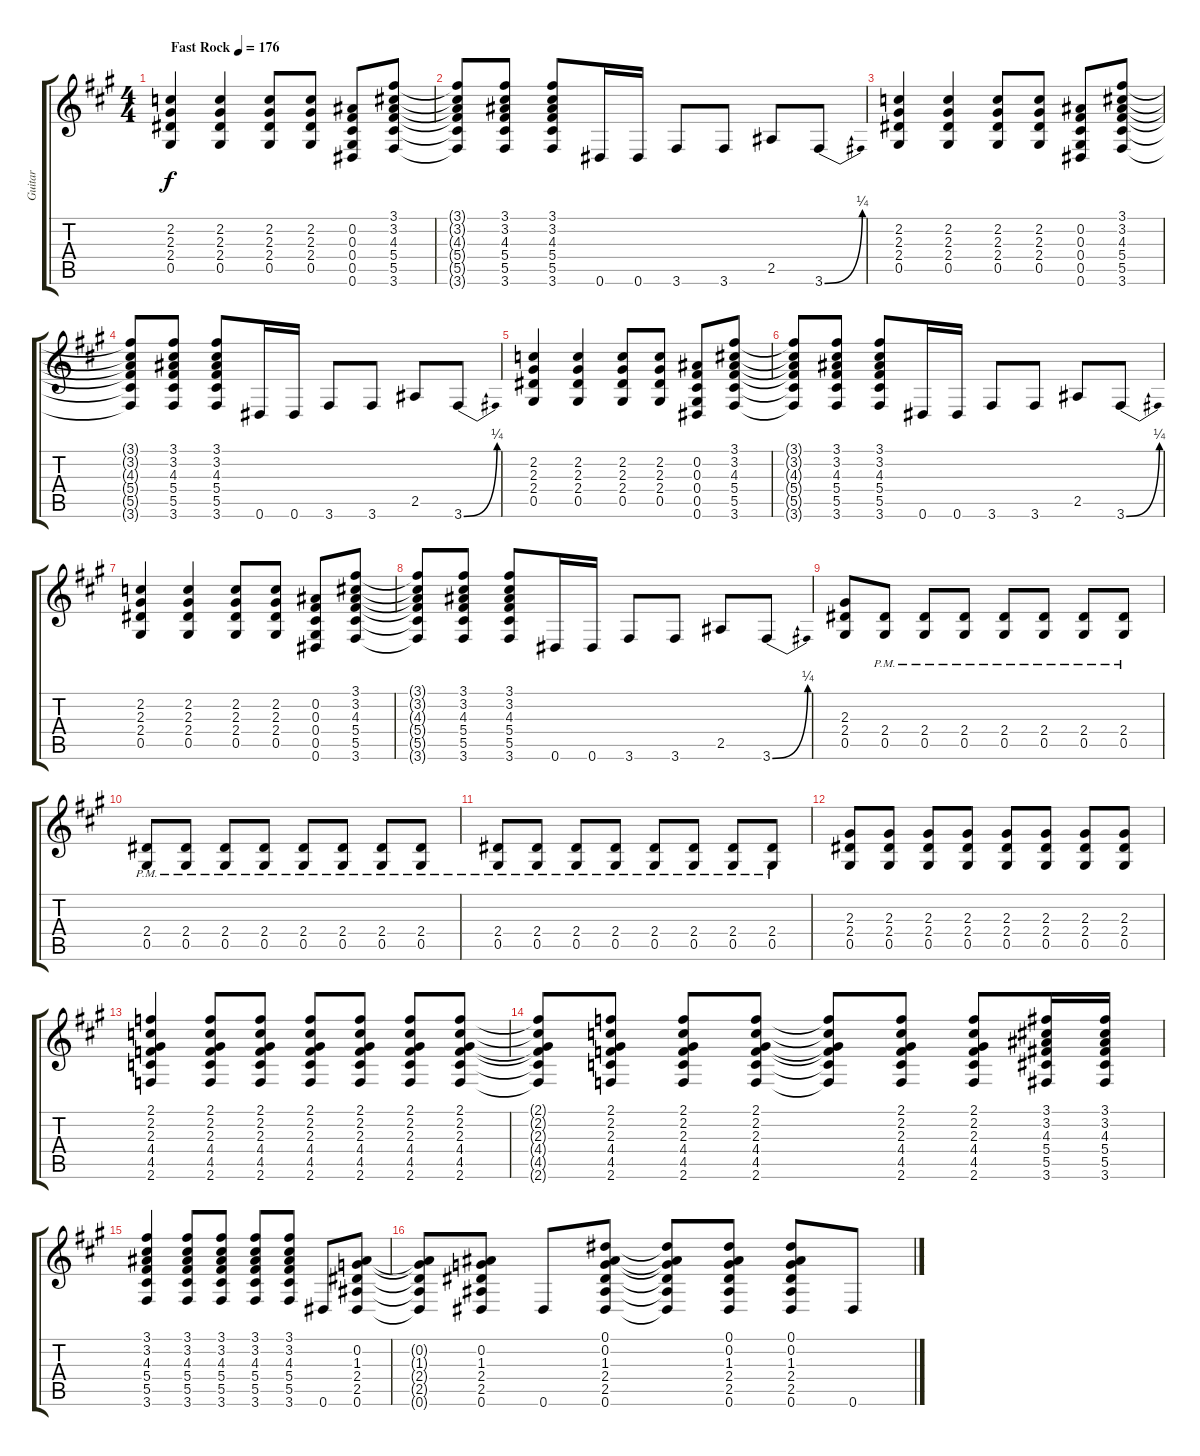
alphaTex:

\track ("Guitar" "Guitar") {instrument distortionguitar}
\staff {score tabs}
\tuning (Eb4 Bb3 Gb3 Db3 Ab2 Eb2) {hide}
\ts (4 4)
\tempo (176 "Fast Rock")
\clef g2
\ks a
(2.2 2.3 2.4 0.5).4{dy f instrument distortionguitar} (2.2 2.3 2.4 0.5).4 (2.2 2.3 2.4 0.5).8 (2.2 2.3 2.4 0.5).8 (0.2 0.3 0.4 0.5 0.6).8 (3.1 3.2 4.3 5.4 5.5 3.6).8 |
(3.1{t} 3.2{t} 4.3{t} 5.4{t} 5.5{t} 3.6{t}).8 (3.1 3.2 4.3 5.4 5.5 3.6).8 (3.1 3.2 4.3 5.4 5.5 3.6).8 0.6.16 0.6.16 3.6.8 3.6.8 2.5.8 3.6{be (bend 0 0 60 1)}.8 |
(2.2 2.3 2.4 0.5).4 (2.2 2.3 2.4 0.5).4 (2.2 2.3 2.4 0.5).8 (2.2 2.3 2.4 0.5).8 (0.2 0.3 0.4 0.5 0.6).8 (3.1 3.2 4.3 5.4 5.5 3.6).8 |
(3.1{t} 3.2{t} 4.3{t} 5.4{t} 5.5{t} 3.6{t}).8 (3.1 3.2 4.3 5.4 5.5 3.6).8 (3.1 3.2 4.3 5.4 5.5 3.6).8 0.6.16 0.6.16 3.6.8 3.6.8 2.5.8 3.6{be (bend 0 0 60 1)}.8 |
(2.2 2.3 2.4 0.5).4 (2.2 2.3 2.4 0.5).4 (2.2 2.3 2.4 0.5).8 (2.2 2.3 2.4 0.5).8 (0.2 0.3 0.4 0.5 0.6).8 (3.1 3.2 4.3 5.4 5.5 3.6).8 |
(3.1{t} 3.2{t} 4.3{t} 5.4{t} 5.5{t} 3.6{t}).8 (3.1 3.2 4.3 5.4 5.5 3.6).8 (3.1 3.2 4.3 5.4 5.5 3.6).8 0.6.16 0.6.16 3.6.8 3.6.8 2.5.8 3.6{be (bend 0 0 60 1)}.8 |
(2.2 2.3 2.4 0.5).4 (2.2 2.3 2.4 0.5).4 (2.2 2.3 2.4 0.5).8 (2.2 2.3 2.4 0.5).8 (0.2 0.3 0.4 0.5 0.6).8 (3.1 3.2 4.3 5.4 5.5 3.6).8 |
(3.1{t} 3.2{t} 4.3{t} 5.4{t} 5.5{t} 3.6{t}).8 (3.1 3.2 4.3 5.4 5.5 3.6).8 (3.1 3.2 4.3 5.4 5.5 3.6).8 0.6.16 0.6.16 3.6.8 3.6.8 2.5.8 3.6{be (bend 0 0 60 1)}.8 |
(2.3 2.4 0.5).8 (2.4{pm} 0.5{pm}).8 (2.4{pm} 0.5{pm}).8 (2.4{pm} 0.5{pm}).8 (2.4{pm} 0.5{pm}).8 (2.4{pm} 0.5{pm}).8 (2.4{pm} 0.5{pm}).8 (2.4{pm} 0.5{pm}).8 |
(2.4{pm} 0.5{pm}).8 (2.4{pm} 0.5{pm}).8 (2.4{pm} 0.5{pm}).8 (2.4{pm} 0.5{pm}).8 (2.4{pm} 0.5{pm}).8 (2.4{pm} 0.5{pm}).8 (2.4{pm} 0.5{pm}).8 (2.4{pm} 0.5{pm}).8 |
(2.4{pm} 0.5{pm}).8 (2.4{pm} 0.5{pm}).8 (2.4{pm} 0.5{pm}).8 (2.4{pm} 0.5{pm}).8 (2.4{pm} 0.5{pm}).8 (2.4{pm} 0.5{pm}).8 (2.4{pm} 0.5{pm}).8 (2.4{pm} 0.5{pm}).8 |
(2.3 2.4 0.5).8 (2.3 2.4 0.5).8 (2.3 2.4 0.5).8 (2.3 2.4 0.5).8 (2.3 2.4 0.5).8 (2.3 2.4 0.5).8 (2.3 2.4 0.5).8 (2.3 2.4 0.5).8 |
(2.1 2.2 2.3 4.4 4.5 2.6).4 (2.1 2.2 2.3 4.4 4.5 2.6).8 (2.1 2.2 2.3 4.4 4.5 2.6).8 (2.1 2.2 2.3 4.4 4.5 2.6).8 (2.1 2.2 2.3 4.4 4.5 2.6).8 (2.1 2.2 2.3 4.4 4.5 2.6).8 (2.1 2.2 2.3 4.4 4.5 2.6).8 |
(2.1{t} 2.2{t} 2.3{t} 4.4{t} 4.5{t} 2.6{t}).8 (2.1 2.2 2.3 4.4 4.5 2.6).8 (2.1 2.2 2.3 4.4 4.5 2.6).8 (2.1 2.2 2.3 4.4 4.5 2.6).8 (2.1{t} 2.2{t} 2.3{t} 4.4{t} 4.5{t} 2.6{t}).8 (2.1 2.2 2.3 4.4 4.5 2.6).8 (2.1 2.2 2.3 4.4 4.5 2.6).8 (3.1 3.2 4.3 5.4 5.5 3.6).16 (3.1 3.2 4.3 5.4 5.5 3.6).16 |
(3.1 3.2 4.3 5.4 5.5 3.6).4 (3.1 3.2 4.3 5.4 5.5 3.6).8 (3.1 3.2 4.3 5.4 5.5 3.6).8 (3.1 3.2 4.3 5.4 5.5 3.6).8 (3.1 3.2 4.3 5.4 5.5 3.6).8 0.6.8 (0.2 1.3 2.4 2.5 0.6).8 |
(0.2{t} 1.3{t} 2.4{t} 2.5{t} 0.6{t}).8 (0.2 1.3 2.4 2.5 0.6).8 0.6.8 (0.1 0.2 1.3 2.4 2.5 0.6).8 (0.1{t} 0.2{t} 1.3{t} 2.4{t} 2.5{t} 0.6{t}).8 (0.1 0.2 1.3 2.4 2.5 0.6).8 (0.1 0.2 1.3 2.4 2.5 0.6).8 0.6.8
